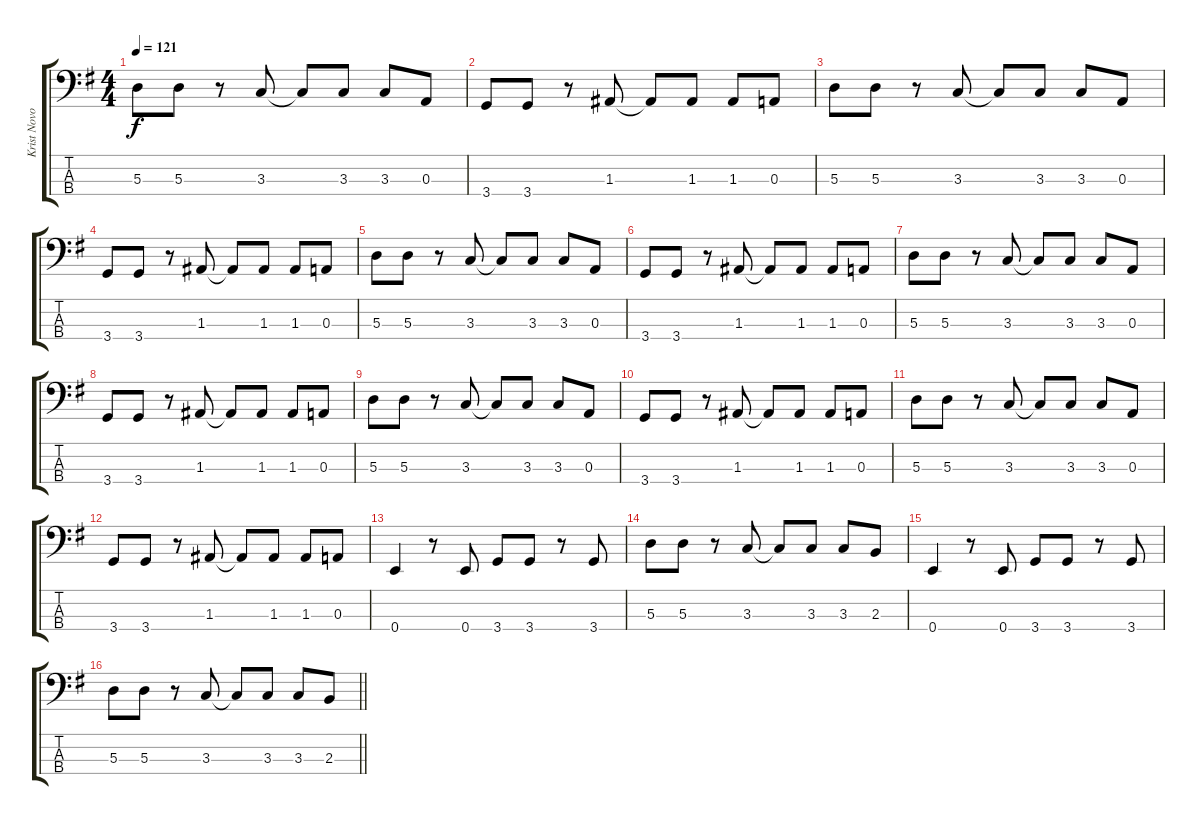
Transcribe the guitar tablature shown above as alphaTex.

\track ("Krist Novoselic" "Krist Novo") {instrument electricbassfinger}
\staff {score tabs}
\tuning (G2 D2 A1 E1) {hide}
\ts (4 4)
\tempo 121
\clef f4
\ks eminor
5.3.8{dy f} 5.3.8 r.8 3.3.8 3.3{t}.8 3.3.8 3.3.8 0.3.8 |
3.4.8 3.4.8 r.8 1.3.8 1.3{t}.8 1.3.8 1.3.8 0.3.8 |
5.3.8 5.3.8 r.8 3.3.8 3.3{t}.8 3.3.8 3.3.8 0.3.8 |
3.4.8 3.4.8 r.8 1.3.8 1.3{t}.8 1.3.8 1.3.8 0.3.8 |
5.3.8 5.3.8 r.8 3.3.8 3.3{t}.8 3.3.8 3.3.8 0.3.8 |
3.4.8 3.4.8 r.8 1.3.8 1.3{t}.8 1.3.8 1.3.8 0.3.8 |
5.3.8 5.3.8 r.8 3.3.8 3.3{t}.8 3.3.8 3.3.8 0.3.8 |
3.4.8 3.4.8 r.8 1.3.8 1.3{t}.8 1.3.8 1.3.8 0.3.8 |
5.3.8 5.3.8 r.8 3.3.8 3.3{t}.8 3.3.8 3.3.8 0.3.8 |
3.4.8 3.4.8 r.8 1.3.8 1.3{t}.8 1.3.8 1.3.8 0.3.8 |
5.3.8 5.3.8 r.8 3.3.8 3.3{t}.8 3.3.8 3.3.8 0.3.8 |
3.4.8 3.4.8 r.8 1.3.8 1.3{t}.8 1.3.8 1.3.8 0.3.8 |
0.4.4 r.8 0.4.8 3.4.8 3.4.8 r.8 3.4.8 |
5.3.8 5.3.8 r.8 3.3.8 3.3{t}.8 3.3.8 3.3.8 2.3.8 |
0.4.4 r.8 0.4.8 3.4.8 3.4.8 r.8 3.4.8 |
\barLineRight lightlight
5.3.8 5.3.8 r.8 3.3.8 3.3{t}.8 3.3.8 3.3.8 2.3.8
